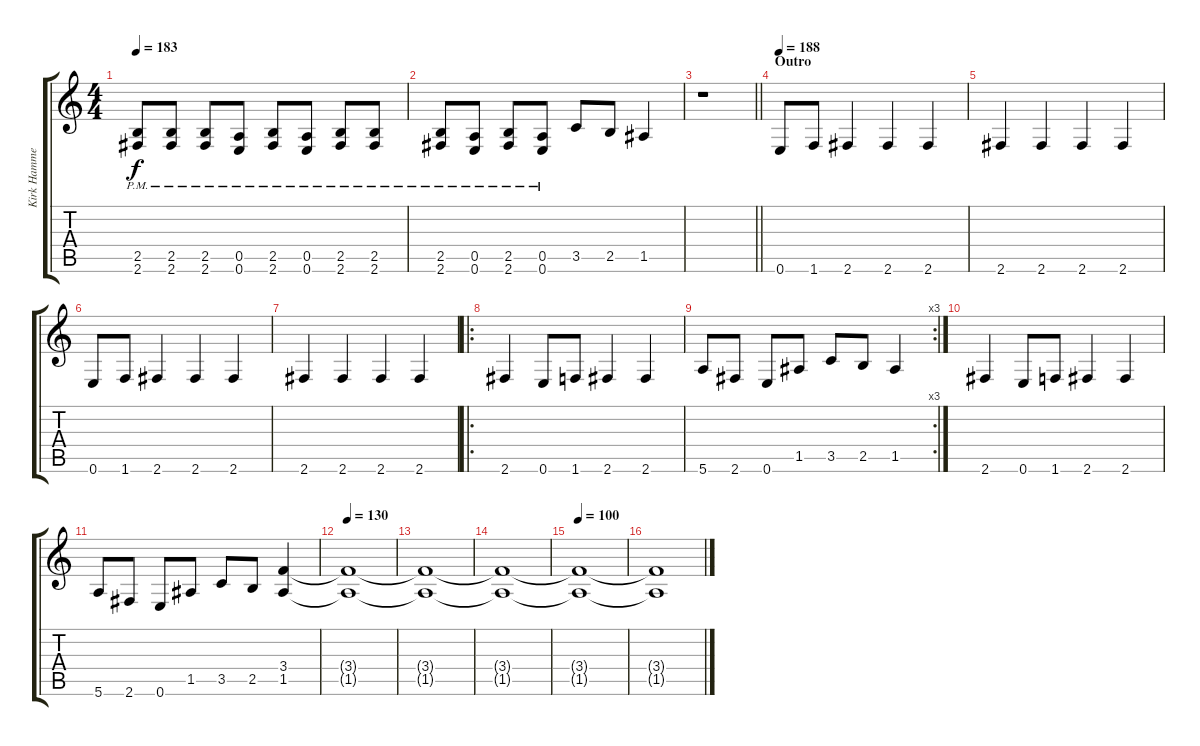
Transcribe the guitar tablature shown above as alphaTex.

\track ("Kirk Hammett" "Kirk Hamme") {instrument distortionguitar}
\staff {score tabs}
\tuning (E4 B3 G3 D3 A2 E2) {hide}
\ts (4 4)
\tempo 183
\clef g2
\ks c
(2.5{pm} 2.6{pm}).8{dy f} (2.5{pm} 2.6{pm}).8 (2.5{pm} 2.6{pm}).8 (0.5{pm} 0.6{pm}).8 (2.5{pm} 2.6{pm}).8 (0.5{pm} 0.6{pm}).8 (2.5{pm} 2.6{pm}).8 (2.5{pm} 2.6{pm}).8 |
(2.5{pm} 2.6{pm}).8 (0.5{pm} 0.6{pm}).8 (2.5{pm} 2.6{pm}).8 (0.5{pm} 0.6{pm}).8 3.5.8 2.5.8 1.5.4 |
\barLineRight lightlight
r.1 |
\section ("" "Outro")
\tempo 188
0.6.8 1.6.8 2.6.4 2.6.4 2.6.4 |
2.6.4 2.6.4 2.6.4 2.6.4 |
0.6.8 1.6.8 2.6.4 2.6.4 2.6.4 |
2.6.4 2.6.4 2.6.4 2.6.4 |
\ro
2.6.4 0.6.8 1.6.8 2.6.4 2.6.4 |
\rc 3
5.6.8 2.6.8 0.6.8 1.5.8 3.5.8 2.5.8 1.5.4 |
2.6.4 0.6.8 1.6.8 2.6.4 2.6.4 |
5.6.8 2.6.8 0.6.8 1.5.8 3.5.8 2.5.8 (3.4 1.5).4 |
\tempo 130
(3.4{t} 1.5{t}).1 |
(3.4{t} 1.5{t}).1 |
(3.4{t} 1.5{t}).1 |
\tempo 100
(3.4{t} 1.5{t}).1 |
(3.4{t} 1.5{t}).1
